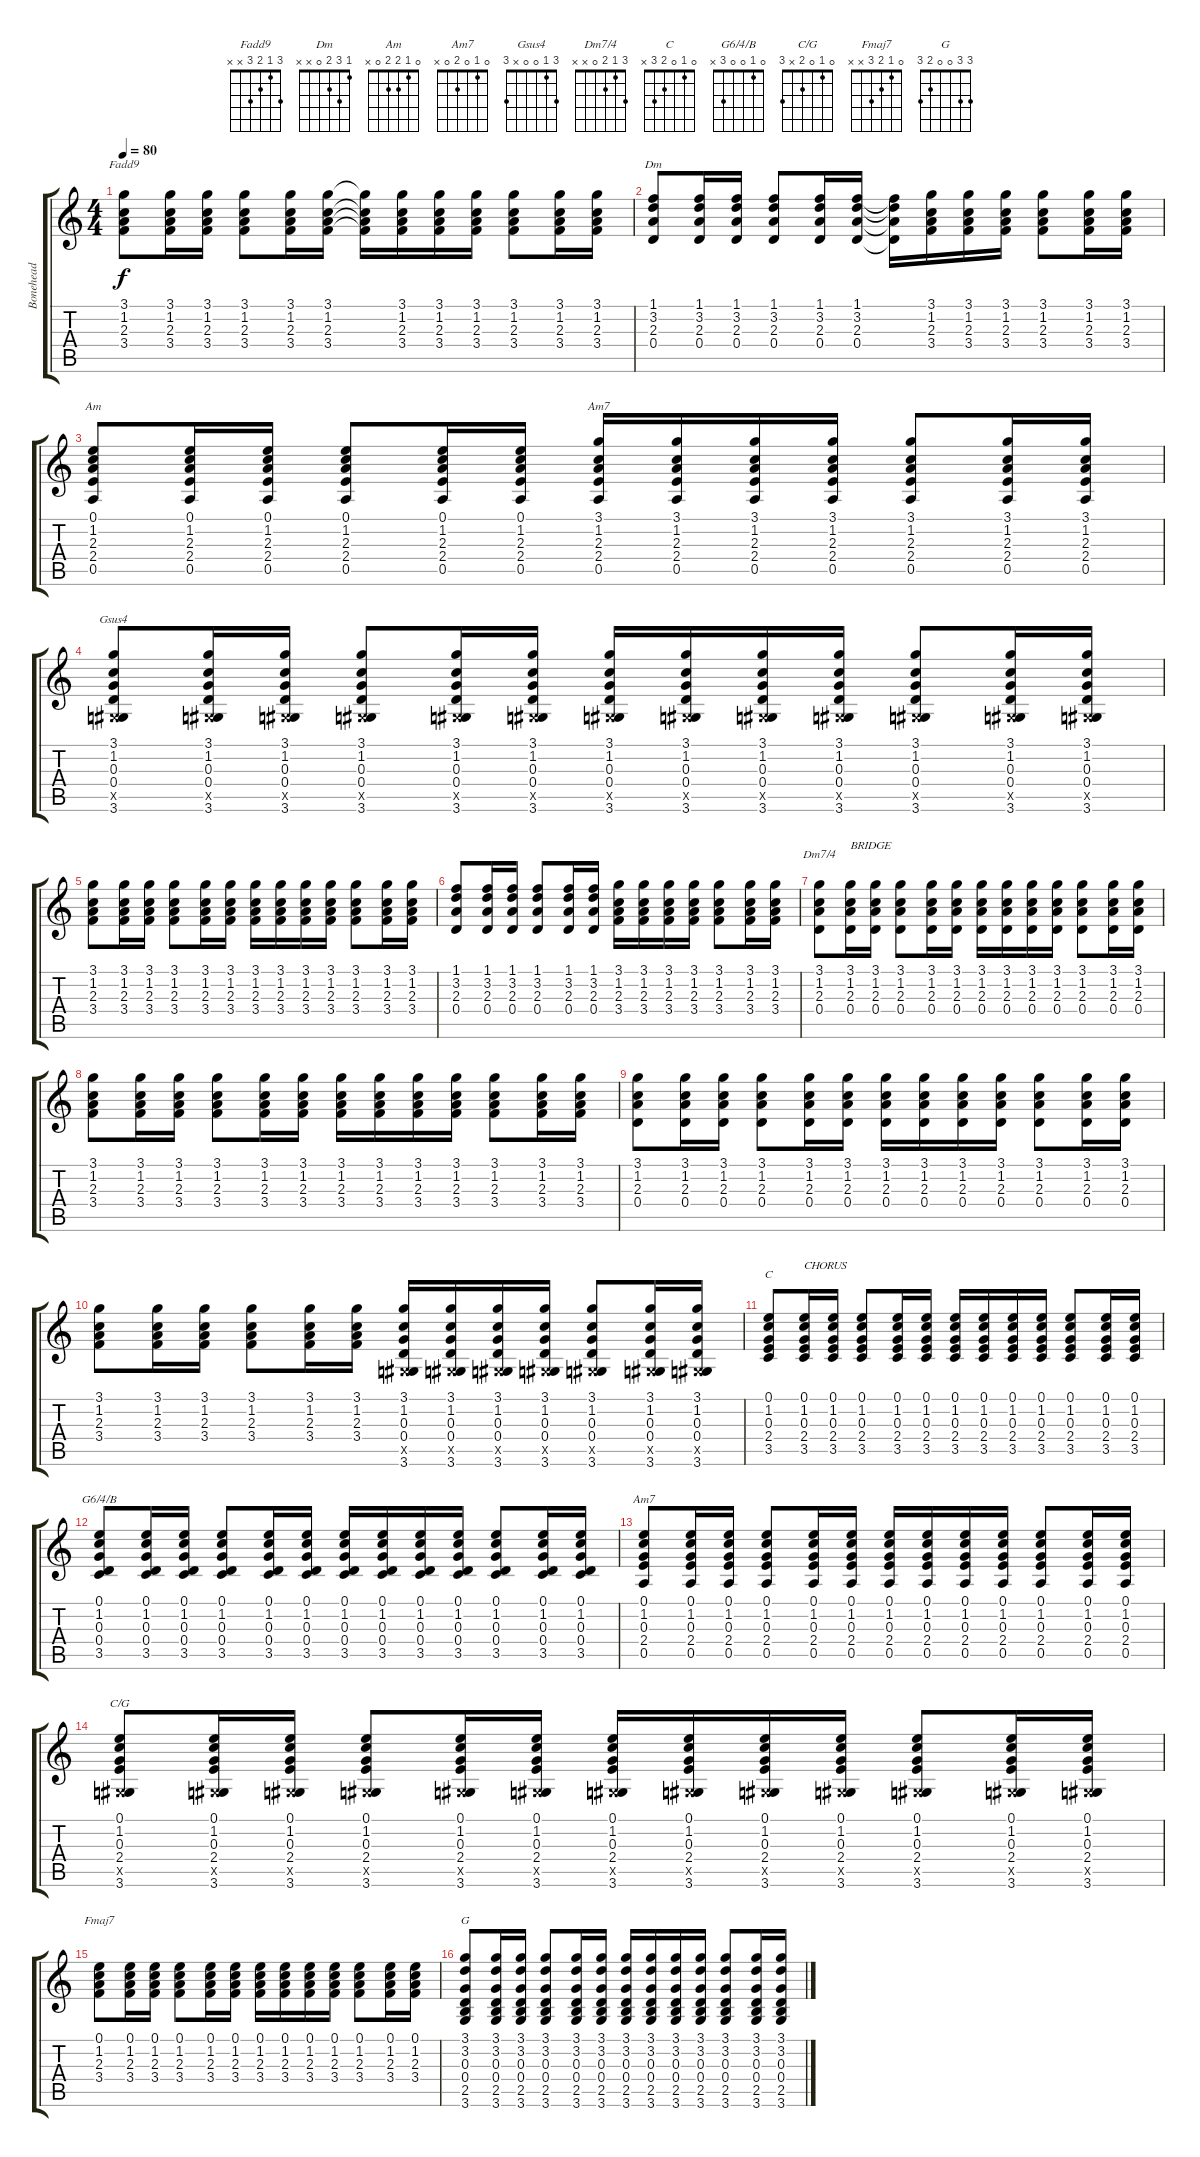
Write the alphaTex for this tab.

\track ("Bonehead" "Bonehead") {instrument acousticguitarsteel}
\staff {score tabs}
\tuning (E4 B3 G3 D3 A2 E2) {hide}
\chord ("Fadd9" 3 1 2 3 x x)
\chord ("Dm" 1 3 2 0 x x)
\chord ("Am" 0 1 2 2 0 x)
\chord ("Am7" 3 1 2 2 0 x)
\chord ("Gsus4" 3 1 0 0 x 3)
\chord ("Dm7/4" 3 1 2 0 x x)
\chord ("C" 0 1 0 2 3 x)
\chord ("G6/4/B" 0 1 0 0 3 x)
\chord ("Am7" 0 1 0 2 0 x)
\chord ("C/G" 0 1 0 2 x 3)
\chord ("Fmaj7" 0 1 2 3 x x)
\chord ("G" 3 3 0 0 2 3)
\ts (4 4)
\tempo 80
\clef g2
\ks c
(3.1 1.2 2.3 3.4).8{ch "Fadd9" dy f} (3.1 1.2 2.3 3.4).16 (3.1 1.2 2.3 3.4).16 (3.1 1.2 2.3 3.4).8 (3.1 1.2 2.3 3.4).16 (3.1 1.2 2.3 3.4).16 (3.1{t} 1.2{t} 2.3{t} 3.4{t}).16 (3.1 1.2 2.3 3.4).16 (3.1 1.2 2.3 3.4).16 (3.1 1.2 2.3 3.4).16 (3.1 1.2 2.3 3.4).8 (3.1 1.2 2.3 3.4).16 (3.1 1.2 2.3 3.4).16 |
(1.1 3.2 2.3 0.4).8{ch "Dm"} (1.1 3.2 2.3 0.4).16 (1.1 3.2 2.3 0.4).16 (1.1 3.2 2.3 0.4).8 (1.1 3.2 2.3 0.4).16 (1.1 3.2 2.3 0.4).16 (1.1{t} 3.2{t} 2.3{t} 0.4{t}).16 (3.1 1.2 2.3 3.4).16 (3.1 1.2 2.3 3.4).16 (3.1 1.2 2.3 3.4).16 (3.1 1.2 2.3 3.4).8 (3.1 1.2 2.3 3.4).16 (3.1 1.2 2.3 3.4).16 |
(0.1 1.2 2.3 2.4 0.5).8{ch "Am"} (0.1 1.2 2.3 2.4 0.5).16 (0.1 1.2 2.3 2.4 0.5).16 (0.1 1.2 2.3 2.4 0.5).8 (0.1 1.2 2.3 2.4 0.5).16 (0.1 1.2 2.3 2.4 0.5).16 (3.1 1.2 2.3 2.4 0.5).16{ch "Am7"} (3.1 1.2 2.3 2.4 0.5).16 (3.1 1.2 2.3 2.4 0.5).16 (3.1 1.2 2.3 2.4 0.5).16 (3.1 1.2 2.3 2.4 0.5).8 (3.1 1.2 2.3 2.4 0.5).16 (3.1 1.2 2.3 2.4 0.5).16 |
(3.1 1.2 0.3 0.4 -1.5{x} 3.6).8{ch "Gsus4"} (3.1 1.2 0.3 0.4 -1.5{x} 3.6).16 (3.1 1.2 0.3 0.4 -1.5{x} 3.6).16 (3.1 1.2 0.3 0.4 -1.5{x} 3.6).8 (3.1 1.2 0.3 0.4 -1.5{x} 3.6).16 (3.1 1.2 0.3 0.4 -1.5{x} 3.6).16 (3.1 1.2 0.3 0.4 -1.5{x} 3.6).16 (3.1 1.2 0.3 0.4 -1.5{x} 3.6).16 (3.1 1.2 0.3 0.4 -1.5{x} 3.6).16 (3.1 1.2 0.3 0.4 -1.5{x} 3.6).16 (3.1 1.2 0.3 0.4 -1.5{x} 3.6).8 (3.1 1.2 0.3 0.4 -1.5{x} 3.6).16 (3.1 1.2 0.3 0.4 -1.5{x} 3.6).16 |
(3.1 1.2 2.3 3.4).8 (3.1 1.2 2.3 3.4).16 (3.1 1.2 2.3 3.4).16 (3.1 1.2 2.3 3.4).8 (3.1 1.2 2.3 3.4).16 (3.1 1.2 2.3 3.4).16 (3.1 1.2 2.3 3.4).16 (3.1 1.2 2.3 3.4).16 (3.1 1.2 2.3 3.4).16 (3.1 1.2 2.3 3.4).16 (3.1 1.2 2.3 3.4).8 (3.1 1.2 2.3 3.4).16 (3.1 1.2 2.3 3.4).16 |
(1.1 3.2 2.3 0.4).8 (1.1 3.2 2.3 0.4).16 (1.1 3.2 2.3 0.4).16 (1.1 3.2 2.3 0.4).8 (1.1 3.2 2.3 0.4).16 (1.1 3.2 2.3 0.4).16 (3.1 1.2 2.3 3.4).16 (3.1 1.2 2.3 3.4).16 (3.1 1.2 2.3 3.4).16 (3.1 1.2 2.3 3.4).16 (3.1 1.2 2.3 3.4).8 (3.1 1.2 2.3 3.4).16 (3.1 1.2 2.3 3.4).16 |
(3.1 1.2 2.3 0.4).8{ch "Dm7/4"} (3.1 1.2 2.3 0.4).16{txt "BRIDGE"} (3.1 1.2 2.3 0.4).16 (3.1 1.2 2.3 0.4).8 (3.1 1.2 2.3 0.4).16 (3.1 1.2 2.3 0.4).16 (3.1 1.2 2.3 0.4).16 (3.1 1.2 2.3 0.4).16 (3.1 1.2 2.3 0.4).16 (3.1 1.2 2.3 0.4).16 (3.1 1.2 2.3 0.4).8 (3.1 1.2 2.3 0.4).16 (3.1 1.2 2.3 0.4).16 |
(3.1 1.2 2.3 3.4).8 (3.1 1.2 2.3 3.4).16 (3.1 1.2 2.3 3.4).16 (3.1 1.2 2.3 3.4).8 (3.1 1.2 2.3 3.4).16 (3.1 1.2 2.3 3.4).16 (3.1 1.2 2.3 3.4).16 (3.1 1.2 2.3 3.4).16 (3.1 1.2 2.3 3.4).16 (3.1 1.2 2.3 3.4).16 (3.1 1.2 2.3 3.4).8 (3.1 1.2 2.3 3.4).16 (3.1 1.2 2.3 3.4).16 |
(3.1 1.2 2.3 0.4).8 (3.1 1.2 2.3 0.4).16 (3.1 1.2 2.3 0.4).16 (3.1 1.2 2.3 0.4).8 (3.1 1.2 2.3 0.4).16 (3.1 1.2 2.3 0.4).16 (3.1 1.2 2.3 0.4).16 (3.1 1.2 2.3 0.4).16 (3.1 1.2 2.3 0.4).16 (3.1 1.2 2.3 0.4).16 (3.1 1.2 2.3 0.4).8 (3.1 1.2 2.3 0.4).16 (3.1 1.2 2.3 0.4).16 |
(3.1 1.2 2.3 3.4).8 (3.1 1.2 2.3 3.4).16 (3.1 1.2 2.3 3.4).16 (3.1 1.2 2.3 3.4).8 (3.1 1.2 2.3 3.4).16 (3.1 1.2 2.3 3.4).16 (3.1 1.2 0.3 0.4 -1.5{x} 3.6).16 (3.1 1.2 0.3 0.4 -1.5{x} 3.6).16 (3.1 1.2 0.3 0.4 -1.5{x} 3.6).16 (3.1 1.2 0.3 0.4 -1.5{x} 3.6).16 (3.1 1.2 0.3 0.4 -1.5{x} 3.6).8 (3.1 1.2 0.3 0.4 -1.5{x} 3.6).16 (3.1 1.2 0.3 0.4 -1.5{x} 3.6).16 |
(0.1 1.2 0.3 2.4 3.5).8{ch "C"} (0.1 1.2 0.3 2.4 3.5).16{txt "CHORUS"} (0.1 1.2 0.3 2.4 3.5).16 (0.1 1.2 0.3 2.4 3.5).8 (0.1 1.2 0.3 2.4 3.5).16 (0.1 1.2 0.3 2.4 3.5).16 (0.1 1.2 0.3 2.4 3.5).16 (0.1 1.2 0.3 2.4 3.5).16 (0.1 1.2 0.3 2.4 3.5).16 (0.1 1.2 0.3 2.4 3.5).16 (0.1 1.2 0.3 2.4 3.5).8 (0.1 1.2 0.3 2.4 3.5).16 (0.1 1.2 0.3 2.4 3.5).16 |
(0.1 1.2 0.3 0.4 3.5).8{ch "G6/4/B"} (0.1 1.2 0.3 0.4 3.5).16 (0.1 1.2 0.3 0.4 3.5).16 (0.1 1.2 0.3 0.4 3.5).8 (0.1 1.2 0.3 0.4 3.5).16 (0.1 1.2 0.3 0.4 3.5).16 (0.1 1.2 0.3 0.4 3.5).16 (0.1 1.2 0.3 0.4 3.5).16 (0.1 1.2 0.3 0.4 3.5).16 (0.1 1.2 0.3 0.4 3.5).16 (0.1 1.2 0.3 0.4 3.5).8 (0.1 1.2 0.3 0.4 3.5).16 (0.1 1.2 0.3 0.4 3.5).16 |
(0.1 1.2 0.3 2.4 0.5).8{ch "Am7"} (0.1 1.2 0.3 2.4 0.5).16 (0.1 1.2 0.3 2.4 0.5).16 (0.1 1.2 0.3 2.4 0.5).8 (0.1 1.2 0.3 2.4 0.5).16 (0.1 1.2 0.3 2.4 0.5).16 (0.1 1.2 0.3 2.4 0.5).16 (0.1 1.2 0.3 2.4 0.5).16 (0.1 1.2 0.3 2.4 0.5).16 (0.1 1.2 0.3 2.4 0.5).16 (0.1 1.2 0.3 2.4 0.5).8 (0.1 1.2 0.3 2.4 0.5).16 (0.1 1.2 0.3 2.4 0.5).16 |
(0.1 1.2 0.3 2.4 -1.5{x} 3.6).8{ch "C/G"} (0.1 1.2 0.3 2.4 -1.5{x} 3.6).16 (0.1 1.2 0.3 2.4 -1.5{x} 3.6).16 (0.1 1.2 0.3 2.4 -1.5{x} 3.6).8 (0.1 1.2 0.3 2.4 -1.5{x} 3.6).16 (0.1 1.2 0.3 2.4 -1.5{x} 3.6).16 (0.1 1.2 0.3 2.4 -1.5{x} 3.6).16 (0.1 1.2 0.3 2.4 -1.5{x} 3.6).16 (0.1 1.2 0.3 2.4 -1.5{x} 3.6).16 (0.1 1.2 0.3 2.4 -1.5{x} 3.6).16 (0.1 1.2 0.3 2.4 -1.5{x} 3.6).8 (0.1 1.2 0.3 2.4 -1.5{x} 3.6).16 (0.1 1.2 0.3 2.4 -1.5{x} 3.6).16 |
(0.1 1.2 2.3 3.4).8{ch "Fmaj7"} (0.1 1.2 2.3 3.4).16 (0.1 1.2 2.3 3.4).16 (0.1 1.2 2.3 3.4).8 (0.1 1.2 2.3 3.4).16 (0.1 1.2 2.3 3.4).16 (0.1 1.2 2.3 3.4).16 (0.1 1.2 2.3 3.4).16 (0.1 1.2 2.3 3.4).16 (0.1 1.2 2.3 3.4).16 (0.1 1.2 2.3 3.4).8 (0.1 1.2 2.3 3.4).16 (0.1 1.2 2.3 3.4).16 |
(3.1 3.2 0.3 0.4 2.5 3.6).8{ch "G"} (3.1 3.2 0.3 0.4 2.5 3.6).16 (3.1 3.2 0.3 0.4 2.5 3.6).16 (3.1 3.2 0.3 0.4 2.5 3.6).8 (3.1 3.2 0.3 0.4 2.5 3.6).16 (3.1 3.2 0.3 0.4 2.5 3.6).16 (3.1 3.2 0.3 0.4 2.5 3.6).16 (3.1 3.2 0.3 0.4 2.5 3.6).16 (3.1 3.2 0.3 0.4 2.5 3.6).16 (3.1 3.2 0.3 0.4 2.5 3.6).16 (3.1 3.2 0.3 0.4 2.5 3.6).8 (3.1 3.2 0.3 0.4 2.5 3.6).16 (3.1 3.2 0.3 0.4 2.5 3.6).16
